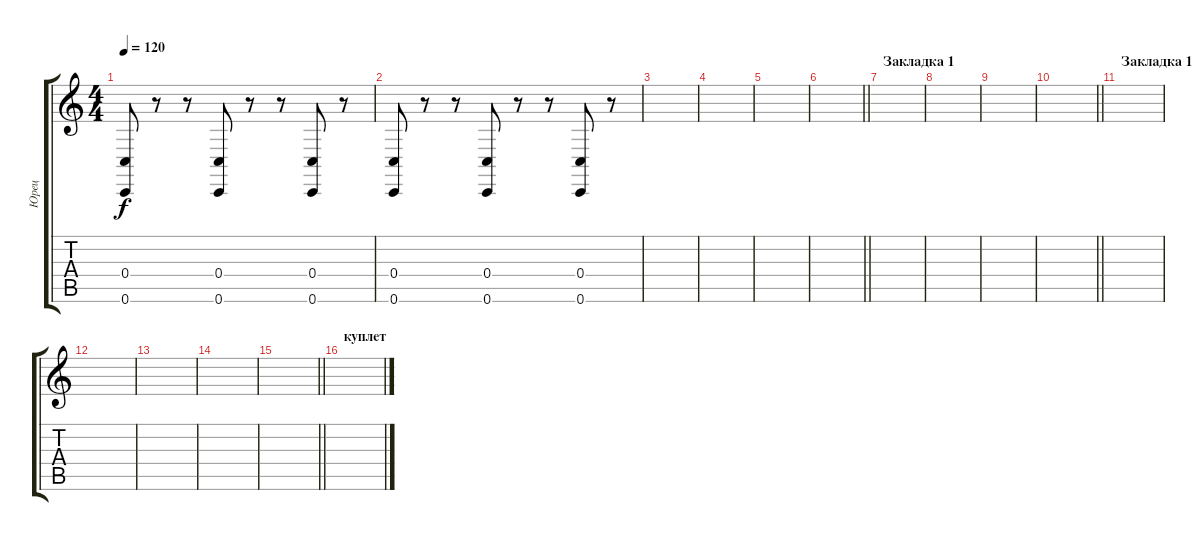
\track ("Юрец" "Юрец") {instrument stringensemble1}
\staff {score tabs}
\tuning (D4 A3 F3 C3 G2 C2) {hide}
\ts (4 4)
\tempo 120
\clef g2
\ks c
(0.4 0.6).8{dy f} r.8 r.8 (0.4 0.6).8 r.8 r.8 (0.4 0.6).8 r.8 |
(0.4 0.6).8 r.8 r.8 (0.4 0.6).8 r.8 r.8 (0.4 0.6).8 r.8 |
|
|
|
\barLineRight lightlight
|
\section ("" "Закладка 1")
|
|
|
\barLineRight lightlight
|
\section ("" "Закладка 1")
|
|
|
|
\barLineRight lightlight
|
\section ("" "куплет")
